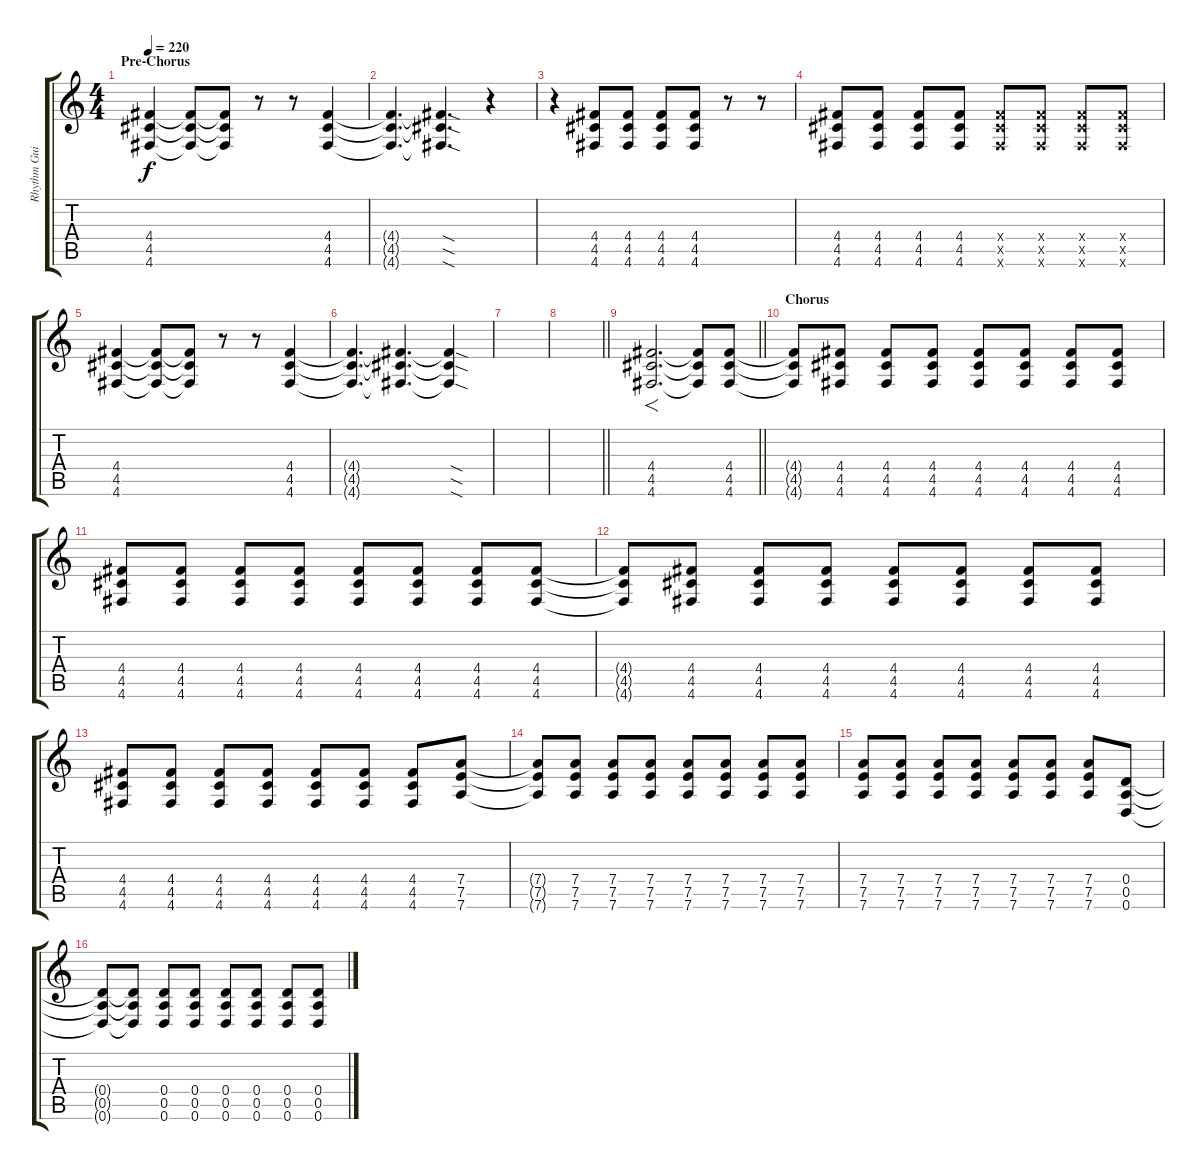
\track ("Rhythm Guitar 2" "Rhythm Gui") {instrument distortionguitar}
\staff {score tabs}
\tuning (E4 B3 G3 D3 A2 D2) {hide}
\ts (4 4)
\section ("" "Pre-Chorus")
\tempo 220
\clef g2
\ks c
(4.4 4.5 4.6).4{dy f volume 16 balance 16} (4.4{t} 4.5{t} 4.6{t}).8 (4.4{t} 4.5{t} 4.6{t}).8 r.8 r.8 (4.4 4.5 4.6).4 |
(4.4{t} 4.5{t} 4.6{t}).4{d} (4.4{sod t} 4.5{sod t} 4.6{sod t}).4{d} r.4 |
r.4 (4.4 4.5 4.6).8 (4.4 4.5 4.6).8 (4.4 4.5 4.6).8 (4.4 4.5 4.6).8 r.8 r.8 |
(4.4 4.5 4.6).8 (4.4 4.5 4.6).8 (4.4 4.5 4.6).8 (4.4 4.5 4.6).8 (4.4{x} 4.5{x} 4.6{x}).8 (4.4{x} 4.5{x} 4.6{x}).8 (4.4{x} 4.5{x} 4.6{x}).8 (4.4{x} 4.5{x} 4.6{x}).8 |
(4.4 4.5 4.6).4 (4.4{t} 4.5{t} 4.6{t}).8 (4.4{t} 4.5{t} 4.6{t}).8 r.8 r.8 (4.4 4.5 4.6).4 |
(4.4{t} 4.5{t} 4.6{t}).4{d} (4.4{t} 4.5{t} 4.6{t}).4{d} (4.4{sod t} 4.5{sod t} 4.6{sod t}).4 |
|
\barLineRight lightlight
|
\barLineRight lightlight
(4.4 4.5 4.6).2{f d volume 11} (4.4{t} 4.5{t} 4.6{t}).8 (4.4 4.5 4.6).8 |
\section ("" "Chorus")
(4.4{t} 4.5{t} 4.6{t}).8 (4.4 4.5 4.6).8 (4.4 4.5 4.6).8 (4.4 4.5 4.6).8 (4.4 4.5 4.6).8 (4.4 4.5 4.6).8 (4.4 4.5 4.6).8 (4.4 4.5 4.6).8 |
(4.4 4.5 4.6).8 (4.4 4.5 4.6).8 (4.4 4.5 4.6).8 (4.4 4.5 4.6).8 (4.4 4.5 4.6).8 (4.4 4.5 4.6).8 (4.4 4.5 4.6).8 (4.4 4.5 4.6).8 |
(4.4{t} 4.5{t} 4.6{t}).8 (4.4 4.5 4.6).8 (4.4 4.5 4.6).8 (4.4 4.5 4.6).8 (4.4 4.5 4.6).8 (4.4 4.5 4.6).8 (4.4 4.5 4.6).8 (4.4 4.5 4.6).8 |
(4.4 4.5 4.6).8 (4.4 4.5 4.6).8 (4.4 4.5 4.6).8 (4.4 4.5 4.6).8 (4.4 4.5 4.6).8 (4.4 4.5 4.6).8 (4.4 4.5 4.6).8 (7.4 7.5 7.6).8 |
(7.4{t} 7.5{t} 7.6{t}).8 (7.4 7.5 7.6).8 (7.4 7.5 7.6).8 (7.4 7.5 7.6).8 (7.4 7.5 7.6).8 (7.4 7.5 7.6).8 (7.4 7.5 7.6).8 (7.4 7.5 7.6).8 |
(7.4 7.5 7.6).8 (7.4 7.5 7.6).8 (7.4 7.5 7.6).8 (7.4 7.5 7.6).8 (7.4 7.5 7.6).8 (7.4 7.5 7.6).8 (7.4 7.5 7.6).8 (0.4 0.5 0.6).8 |
(0.4{t} 0.5{t} 0.6{t}).8 (0.4{t} 0.5{t} 0.6{t}).8 (0.4 0.5 0.6).8 (0.4 0.5 0.6).8 (0.4 0.5 0.6).8 (0.4 0.5 0.6).8 (0.4 0.5 0.6).8 (0.4 0.5 0.6).8
